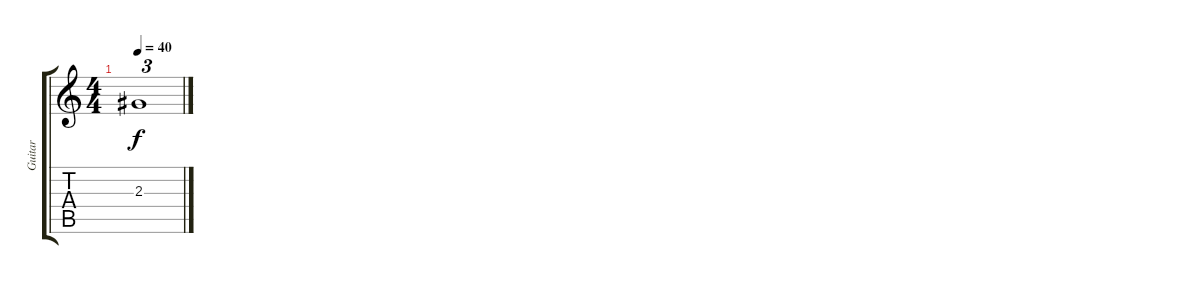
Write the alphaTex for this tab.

\track ("Guitar" "Guitar") {instrument electricguitarclean}
\staff {score tabs}
\tuning (Eb4 Bb3 Gb3 Db3 Ab2 Db2) {hide}
\ts (4 4)
\tempo 40
\clef g2
\ks c
2.3.1{tu (3 2) dy f}
